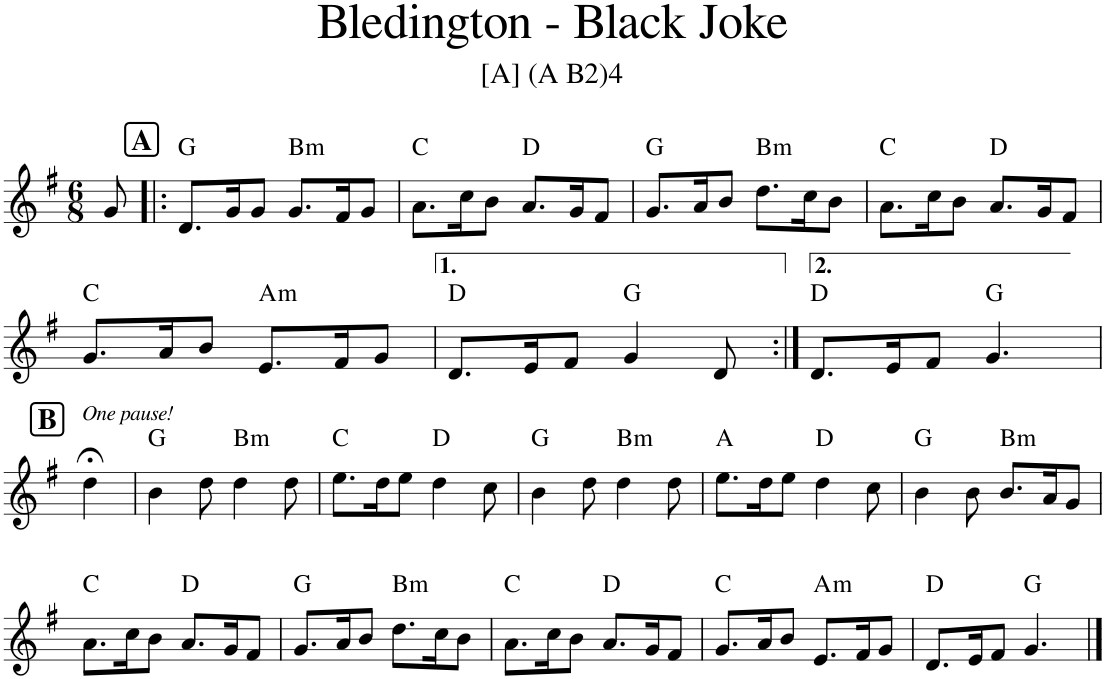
**kern	**harte
*part1	*part1
*staff1	*
*I"Piano	*
*I'Pno.	*
*clefG2	*
*k[f#]	*
*M6/8	*
=	=
8g/	.
!!LO:REH:place=s1:a:B:cj:fs=14:t=A
=1!|:	=1!|:
8.d/L	G:maj
16g/K	.
8g/J	.
!	!LO:H:kt=m
8.g/L	B:min
16f#/K	.
8g/J	.
=2	=2
8.a\L	C:maj
16cc\K	.
8b\J	.
8.a/L	D:maj
16g/K	.
8f#/J	.
=3	=3
8.g/L	G:maj
16a/K	.
8b/J	.
!	!LO:H:kt=m
8.dd\L	B:min
16cc\K	.
8b\J	.
=4	=4
8.a\L	C:maj
16cc\K	.
8b\J	.
8.a/L	D:maj
16g/K	.
8f#/J	.
!!LO:LB:g=z
=5	=5
8.g/L	C:maj
16a/K	.
8b/J	.
!	!LO:H:kt=m
8.e/L	A:min
16f#/K	.
8g/J	.
=6	=6
8.d/L	D:maj
16e/K	.
8f#/J	.
4g/	G:maj
8d/	.
=7:|!	=7:|!
8.d/L	D:maj
16e/K	.
8f#/J	.
4.g/	G:maj
!!LO:LB:g=z
!!LO:REH:place=s1:a:B:cj:fs=14:t=B
=8	=8
!LO:TX:a:i:t=One pause!	!
4dd;<\	.
=9	=9
4b\	G:maj
8dd\	.
!	!LO:H:kt=m
4dd\	B:min
8dd\	.
=10	=10
8.ee\L	C:maj
16dd\K	.
8ee\J	.
4dd\	D:maj
8cc\	.
=11	=11
4b\	G:maj
8dd\	.
!	!LO:H:kt=m
4dd\	B:min
8dd\	.
=12	=12
8.ee\L	A:maj
16dd\K	.
8ee\J	.
4dd\	D:maj
8cc\	.
=13	=13
4b\	G:maj
8b\	.
!	!LO:H:kt=m
8.b/L	B:min
16a/K	.
8g/J	.
!!LO:LB:g=z
=14	=14
8.a\L	C:maj
16cc\K	.
8b\J	.
8.a/L	D:maj
16g/K	.
8f#/J	.
=15	=15
8.g/L	G:maj
16a/K	.
8b/J	.
!	!LO:H:kt=m
8.dd\L	B:min
16cc\K	.
8b\J	.
=16	=16
8.a\L	C:maj
16cc\K	.
8b\J	.
8.a/L	D:maj
16g/K	.
8f#/J	.
=17	=17
8.g/L	C:maj
16a/K	.
8b/J	.
!	!LO:H:kt=m
8.e/L	A:min
16f#/K	.
8g/J	.
=18	=18
8.d/L	D:maj
16e/K	.
8f#/J	.
4.g/	G:maj
==	==
*-	*-
